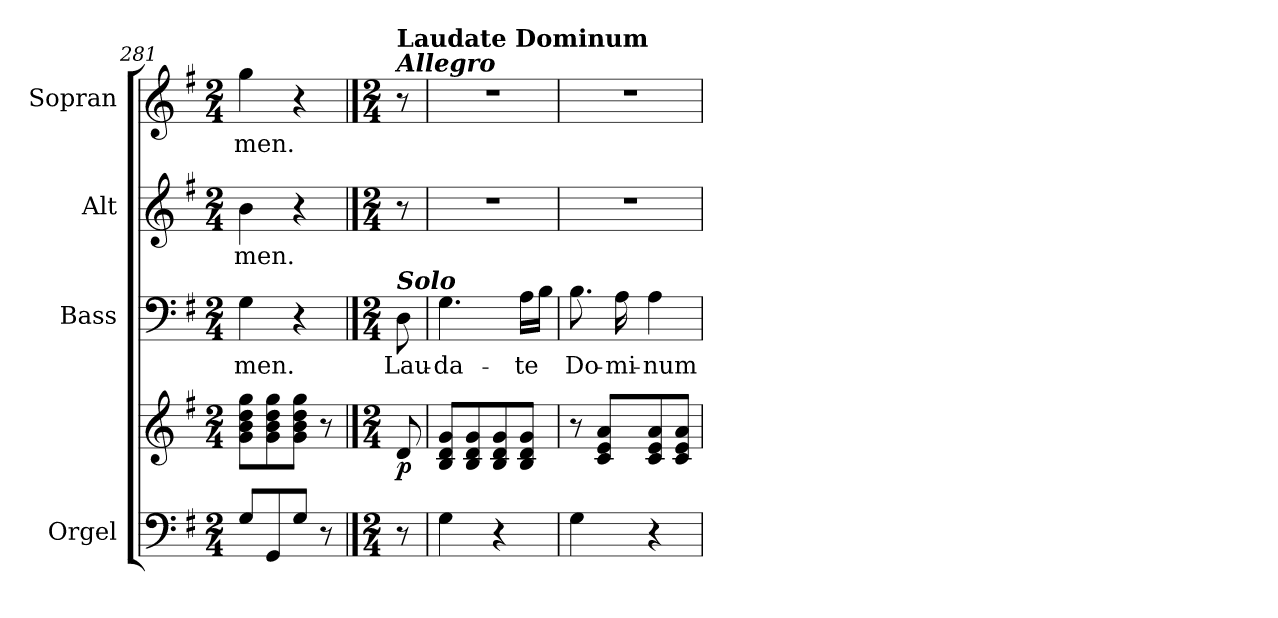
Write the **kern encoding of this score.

**kern	**kern	**dynam	**kern	**text	**kern	**text	**kern	**text
*part4	*part4	*part4	*part3	*part3	*part2	*part2	*part1	*part1
*staff5	*staff4	*staff4/5	*staff3	*staff3	*staff2	*staff2	*staff1	*staff1
*I"Orgel	*	*	*I"Bass	*	*I"Alt	*	*I"Sopran	*
*I'Org.	*	*	*I'B.	*	*I'A.	*	*I'S.	*
*clefF4	*clefG2	*	*clefF4	*	*clefG2	*	*clefG2	*
*k[f#]	*k[f#]	*	*k[f#]	*	*k[f#]	*	*k[f#]	*
*G:	*G:	*	*G:	*	*G:	*	*G:	*
*M2/4	*M2/4	*	*M2/4	*	*M2/4	*	*M2/4	*
=281	=281	=281	=281	=281	=281	=281	=281	=281
!	!	!	!	!LO:LY:b	!	!LO:LY:b	!	!LO:LY:b
8G/L	8g\ 8b\ 8dd\ 8gg\L	.	4G\	-men.	4b\	-men.	4gg\	-men.
8GG/	8g\ 8b\ 8dd\ 8gg\	.	.	.	.	.	.	.
8G/J	8g\ 8b\ 8dd\ 8gg\J	.	4r	.	4r	.	4r	.
8r	8r	.	.	.	.	.	.	.
!!LO:PB:g=z
==282	==282	==282	==282	==282	==282	==282	==282	==282
*M2/4	*M2/4	*	*M2/4	*	*M2/4	*	*M2/4	*
!	!	!	!	!	!	!	!LO:TX:a:Bi:t=Allegro	!
!	!	!	!	!	!	!	!LO:TX:a:B:t=Laudate Dominum	!
!	!	!	!LO:TX:a:Bi:t=Solo	!	!	!	!	!
!	!	!LO:DY:b	!	!LO:LY:b	!	!	!	!
8r	8d/	p	8D\	Lau-	8r	.	8r	.
=283	=283	=283	=283	=283	=283	=283	=283	=283
!	!	!	!	!LO:LY:b	!	!	!	!
4G\	8B/ 8d/ 8g/L	.	4.G\	-da-	2r	.	2r	.
.	8B/ 8d/ 8g/	.	.	.	.	.	.	.
4r	8B/ 8d/ 8g/	.	.	.	.	.	.	.
!	!	!	!	!LO:LY:b	!	!	!	!
.	8B/ 8d/ 8g/J	.	16A\LL	-te	.	.	.	.
.	.	.	16B\JJ	.	.	.	.	.
=284	=284	=284	=284	=284	=284	=284	=284	=284
!	!	!	!	!LO:LY:b	!	!	!	!
4G\	8r	.	8.B\	Do-	2r	.	2r	.
.	8c/ 8e/ 8a/L	.	.	.	.	.	.	.
!	!	!	!	!LO:LY:b	!	!	!	!
.	.	.	16A\	-mi-	.	.	.	.
!	!	!	!	!LO:LY:b	!	!	!	!
4r	8c/ 8e/ 8a/	.	4A\	-num	.	.	.	.
.	8c/ 8e/ 8a/J	.	.	.	.	.	.	.
=	=	=	=	=	=	=	=	=
*-	*-	*-	*-	*-	*-	*-	*-	*-
